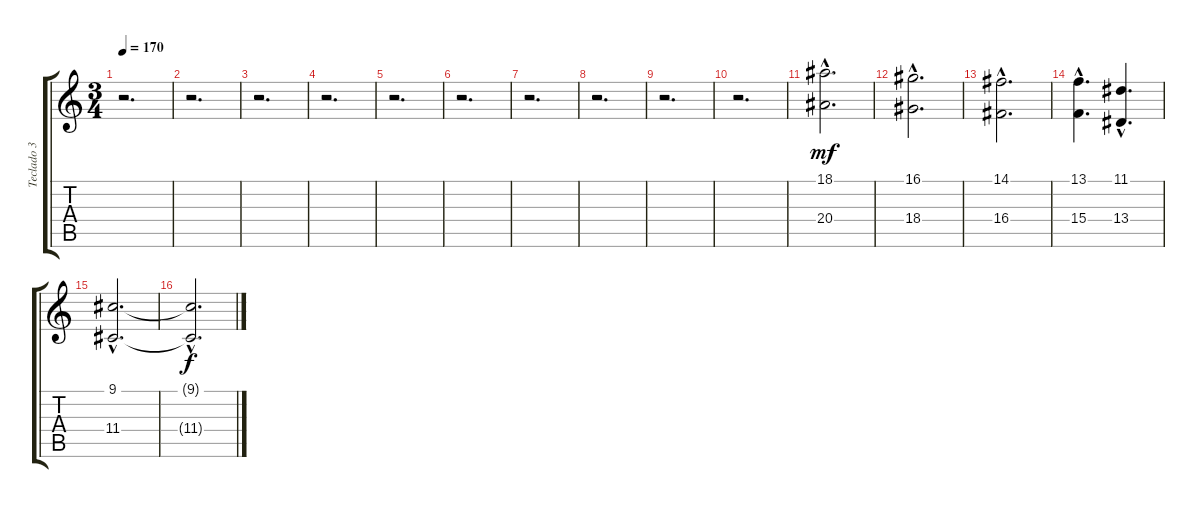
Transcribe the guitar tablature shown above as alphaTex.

\track ("Teclado 3" "Teclado 3") {instrument stringensemble1}
\staff {score tabs}
\tuning (E4 B3 G3 D3 A2 E2) {hide}
\ts (3 4)
\tempo 170
\clef g2
\ks c
r.2{d dy f} |
r.2{d} |
r.2{d} |
r.2{d} |
r.2{d} |
r.2{d} |
r.2{d} |
r.2{d} |
r.2{d} |
r.2{d} |
(18.1{hac} 20.4{hac}).2{d dy mf volume 12 instrument voiceoohs} |
(16.1{hac} 18.4{hac}).2{d} |
(14.1{hac} 16.4{hac}).2{d} |
(13.1{hac} 15.4{hac}).4{d} (11.1{hac} 13.4{hac}).4{d} |
(9.1{hac} 11.4{hac}).2{d volume 15} |
(9.1{hac t} 11.4{hac t}).2{d dy f}
